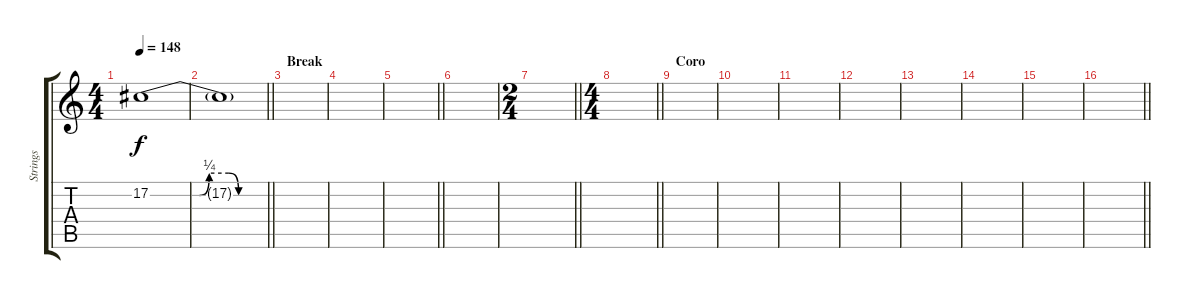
\track ("Strings" "Strings") {instrument pad4choir}
\staff {score tabs}
\tuning (Db4 Ab3 E3 B2 Gb2 B1) {hide}
\ts (4 4)
\tempo 148
\clef g2
\ks c
17.2{be (custom 0 0 25 0 30 1 40 1 45 0 50 0 60 0)}.1{dy f} |
\barLineRight lightlight
17.2{t}.1 |
\section ("" "Break")
|
|
\barLineRight lightlight
|
|
\ts (2 4)
\barLineRight lightlight
|
\ts (4 4)
\barLineRight lightlight
|
\section ("" "Coro")
|
|
|
|
|
|
|
\barLineRight lightlight
